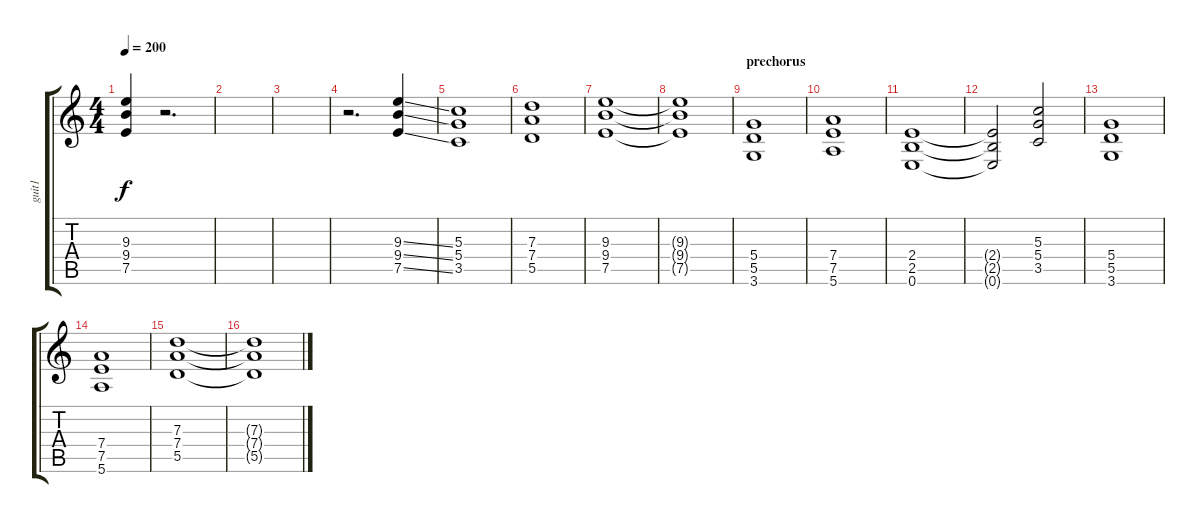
\track ("guit1" "guit1") {instrument distortionguitar}
\staff {score tabs}
\tuning (E4 B3 G3 D3 A2 E2) {hide}
\ts (4 4)
\tempo 200
\clef g2
\ks c
(9.3 9.4 7.5).4{dy f} r.2{d} |
|
|
r.2{d} (9.3{ss} 9.4{ss} 7.5{ss}).4 |
(5.3 5.4 3.5).1 |
(7.3 7.4 5.5).1 |
(9.3 9.4 7.5).1 |
(9.3{t} 9.4{t} 7.5{t}).1 |
\section ("" "prechorus")
(5.4 5.5 3.6).1 |
(7.4 7.5 5.6).1 |
(2.4 2.5 0.6).1 |
(2.4{t} 2.5{t} 0.6{t}).2 (5.3 5.4 3.5).2 |
(5.4 5.5 3.6).1 |
(7.4 7.5 5.6).1 |
(7.3 7.4 5.5).1 |
(7.3{t} 7.4{t} 5.5{t}).1
